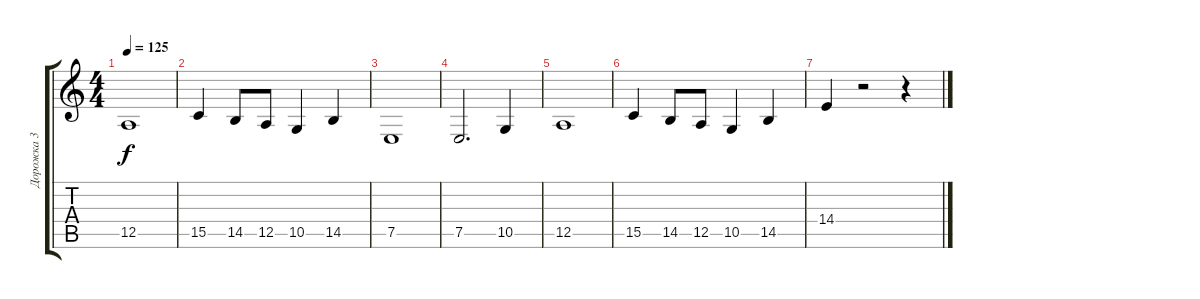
\track ("Дорожка 3" "Дорожка 3") {instrument lead2sawtooth}
\staff {score tabs}
\tuning (E4 B3 G3 D3 A2 E2) {hide}
\ts (4 4)
\tempo 125
\clef g2
\ks c
12.5.1{dy f} |
15.5.4 14.5.8 12.5.8 10.5.4 14.5.4 |
7.5.1 |
7.5.2{d} 10.5.4 |
12.5.1 |
15.5.4 14.5.8 12.5.8 10.5.4 14.5.4 |
14.4.4 r.2 r.4
